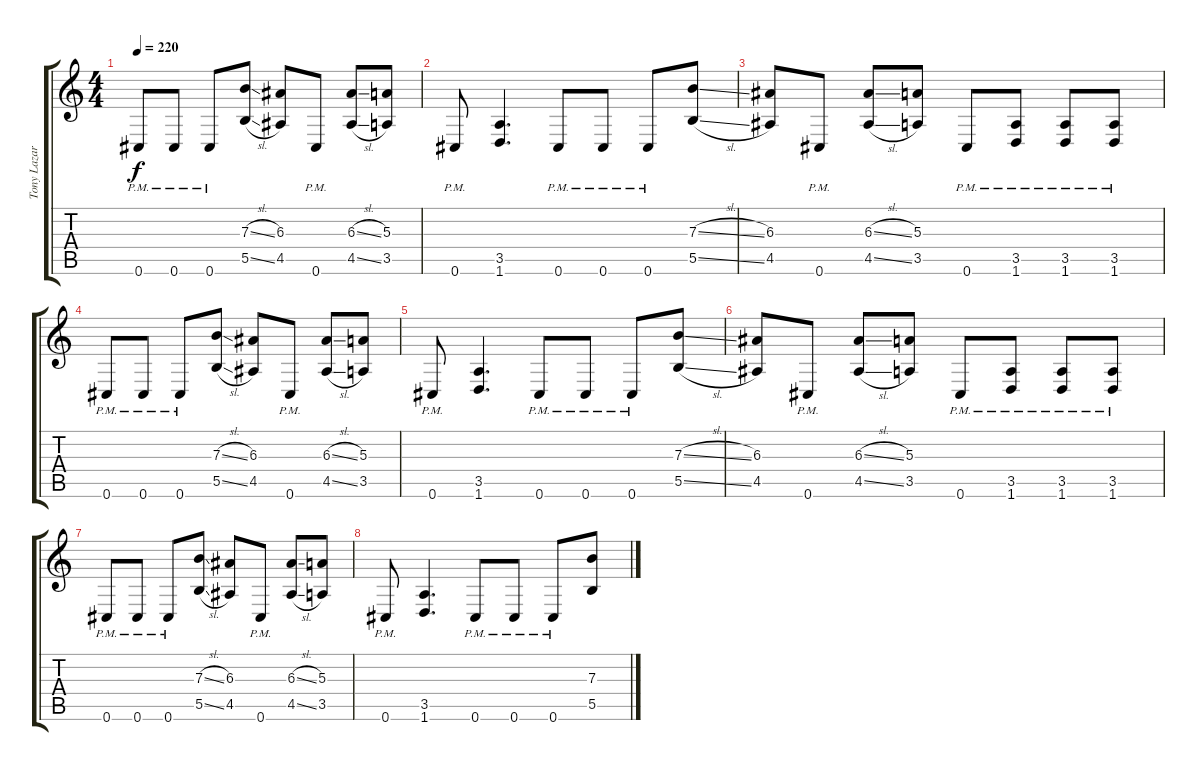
\track ("Tony Lazaro - Rhythm" "Tony Lazar") {instrument distortionguitar}
\staff {score tabs}
\tuning (Db4 Ab3 E3 B2 Gb2 Db2) {hide}
\ts (4 4)
\tempo 220
\clef g2
\ks c
0.6{pm}.8{dy f} 0.6{pm}.8 0.6{pm}.8 (7.3{sl} 5.5{sl}).8 (6.3 4.5).8 0.6{pm}.8 (6.3{sl} 4.5{sl}).8 (5.3 3.5).8 |
0.6{pm}.8 (3.5 1.6).4{d} 0.6{pm}.8 0.6{pm}.8 0.6{pm}.8 (7.3{sl} 5.5{sl}).8 |
(6.3 4.5).8 0.6{pm}.8 (6.3{sl} 4.5{sl}).8 (5.3 3.5).8 0.6{pm}.8 (3.5{pm} 1.6{pm}).8 (3.5{pm} 1.6{pm}).8 (3.5{pm} 1.6{pm}).8 |
0.6{pm}.8 0.6{pm}.8 0.6{pm}.8 (7.3{sl} 5.5{sl}).8 (6.3 4.5).8 0.6{pm}.8 (6.3{sl} 4.5{sl}).8 (5.3 3.5).8 |
0.6{pm}.8 (3.5 1.6).4{d} 0.6{pm}.8 0.6{pm}.8 0.6{pm}.8 (7.3{sl} 5.5{sl}).8 |
(6.3 4.5).8 0.6{pm}.8 (6.3{sl} 4.5{sl}).8 (5.3 3.5).8 0.6{pm}.8 (3.5{pm} 1.6{pm}).8 (3.5{pm} 1.6{pm}).8 (3.5{pm} 1.6{pm}).8 |
0.6{pm}.8 0.6{pm}.8 0.6{pm}.8 (7.3{sl} 5.5{sl}).8 (6.3 4.5).8 0.6{pm}.8 (6.3{sl} 4.5{sl}).8 (5.3 3.5).8 |
0.6{pm}.8 (3.5 1.6).4{d} 0.6{pm}.8 0.6{pm}.8 0.6{pm}.8 (7.3{sl} 5.5{sl}).8
